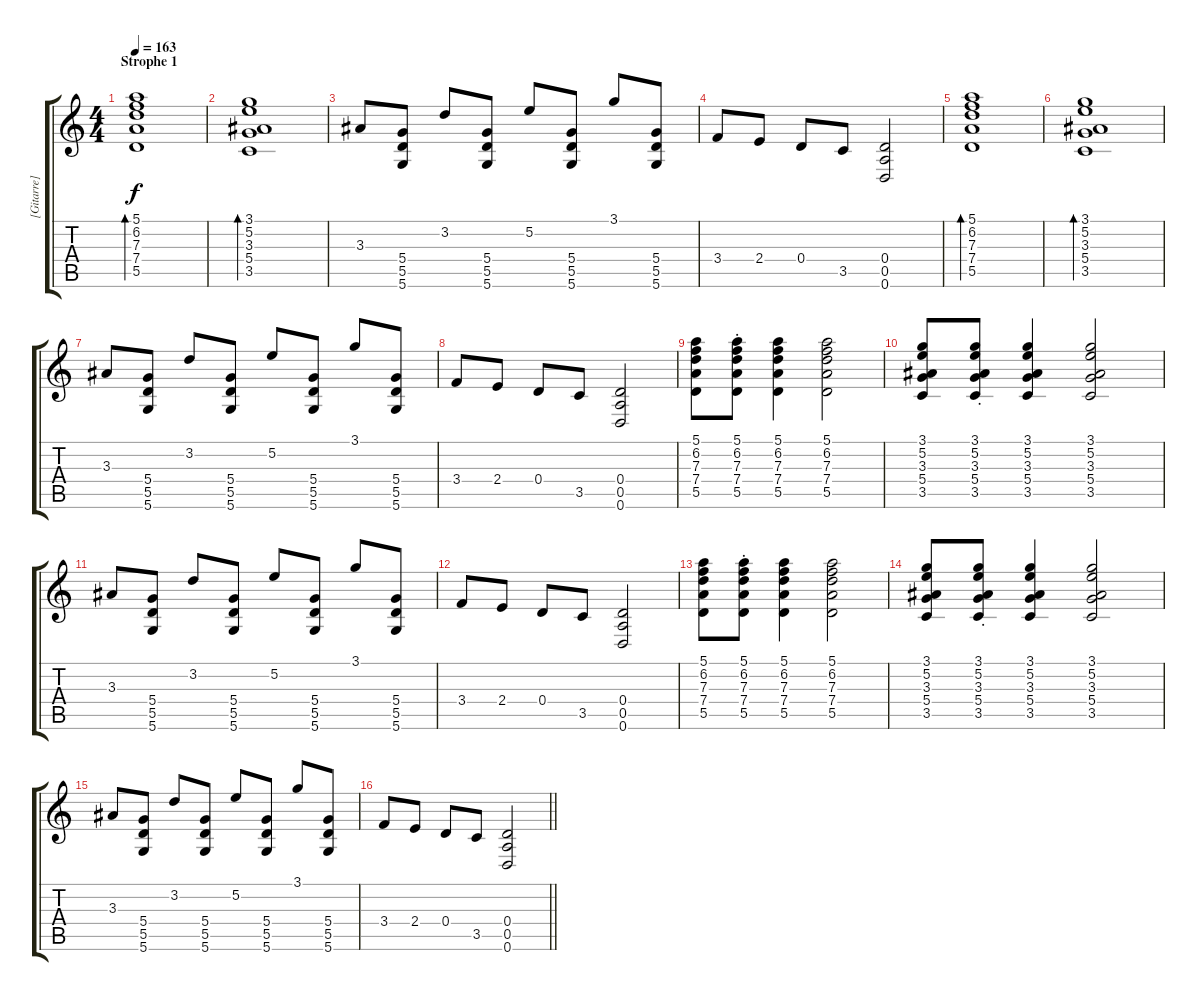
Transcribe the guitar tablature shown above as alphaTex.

\track ("[Gitarre]" "[Gitarre]") {instrument electricguitarclean}
\staff {score tabs}
\tuning (E4 B3 G3 D3 A2 D2) {hide}
\ts (4 4)
\section ("" "Strophe 1")
\tempo 163
\clef g2
\ks c
(5.1 6.2 7.3 7.4 5.5).1{bd 240 dy f instrument electricguitarclean} |
(3.1 5.2 3.3 5.4 3.5).1{bd 240} |
3.3.8{instrument distortionguitar} (5.4 5.5 5.6).8 3.2.8 (5.4 5.5 5.6).8 5.2.8 (5.4 5.5 5.6).8 3.1.8 (5.4 5.5 5.6).8 |
3.4.8 2.4.8 0.4.8 3.5.8 (0.4 0.5 0.6).2 |
(5.1 6.2 7.3 7.4 5.5).1{bd 240 instrument electricguitarclean} |
(3.1 5.2 3.3 5.4 3.5).1{bd 240} |
3.3.8{instrument distortionguitar} (5.4 5.5 5.6).8 3.2.8 (5.4 5.5 5.6).8 5.2.8 (5.4 5.5 5.6).8 3.1.8 (5.4 5.5 5.6).8 |
3.4.8 2.4.8 0.4.8 3.5.8 (0.4 0.5 0.6).2 |
(5.1 6.2 7.3 7.4 5.5).8 (5.1{st} 6.2{st} 7.3{st} 7.4{st} 5.5{st}).8 (5.1 6.2 7.3 7.4 5.5).4 (5.1 6.2 7.3 7.4 5.5).2 |
(3.1 5.2 3.3 5.4 3.5).8 (3.1{st} 5.2{st} 3.3{st} 5.4{st} 3.5{st}).8 (3.1 5.2 3.3 5.4 3.5).4 (3.1 5.2 3.3 5.4 3.5).2 |
3.3.8 (5.4 5.5 5.6).8 3.2.8 (5.4 5.5 5.6).8 5.2.8 (5.4 5.5 5.6).8 3.1.8 (5.4 5.5 5.6).8 |
3.4.8 2.4.8 0.4.8 3.5.8 (0.4 0.5 0.6).2 |
(5.1 6.2 7.3 7.4 5.5).8 (5.1{st} 6.2{st} 7.3{st} 7.4{st} 5.5{st}).8 (5.1 6.2 7.3 7.4 5.5).4 (5.1 6.2 7.3 7.4 5.5).2 |
(3.1 5.2 3.3 5.4 3.5).8 (3.1{st} 5.2{st} 3.3{st} 5.4{st} 3.5{st}).8 (3.1 5.2 3.3 5.4 3.5).4 (3.1 5.2 3.3 5.4 3.5).2 |
3.3.8 (5.4 5.5 5.6).8 3.2.8 (5.4 5.5 5.6).8 5.2.8 (5.4 5.5 5.6).8 3.1.8 (5.4 5.5 5.6).8 |
\barLineRight lightlight
3.4.8 2.4.8 0.4.8 3.5.8 (0.4 0.5 0.6).2
